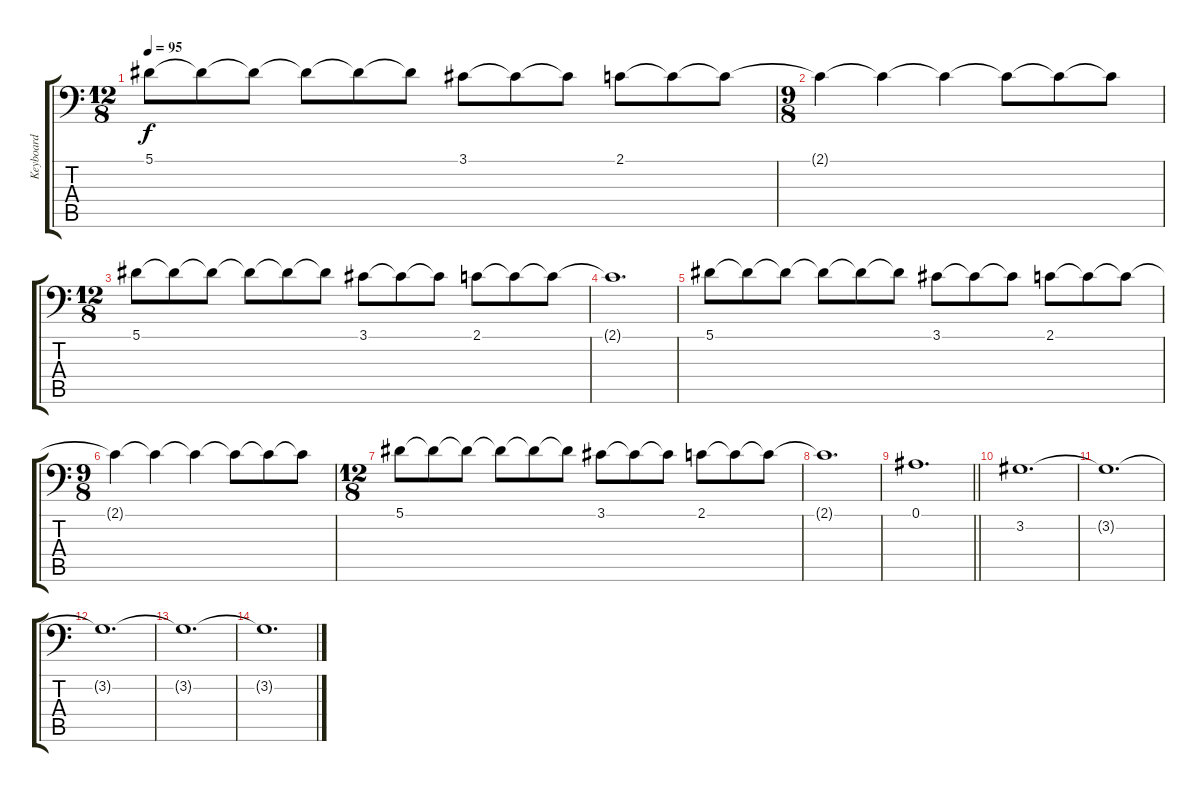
\track ("Keyboard" "Keyboard") {instrument pad2warm}
\staff {score tabs}
\tuning (Bb3 F3 Db3 Ab2 Eb2 Ab1) {hide}
\ts (12 8)
\tempo 95
\clef f4
\ks c
5.1.8{dy f} 5.1{t}.8 5.1{t}.8 5.1{t}.8 5.1{t}.8 5.1{t}.8 3.1.8 3.1{t}.8 3.1{t}.8 2.1.8 2.1{t}.8 2.1{t}.8 |
\ts (9 8)
2.1{t}.4 2.1{t}.4 2.1{t}.4 2.1{t}.8 2.1{t}.8 2.1{t}.8 |
\ts (12 8)
5.1.8 5.1{t}.8 5.1{t}.8 5.1{t}.8 5.1{t}.8 5.1{t}.8 3.1.8 3.1{t}.8 3.1{t}.8 2.1.8 2.1{t}.8 2.1{t}.8 |
2.1{t}.1{d} |
5.1.8 5.1{t}.8 5.1{t}.8 5.1{t}.8 5.1{t}.8 5.1{t}.8 3.1.8 3.1{t}.8 3.1{t}.8 2.1.8 2.1{t}.8 2.1{t}.8 |
\ts (9 8)
2.1{t}.4 2.1{t}.4 2.1{t}.4 2.1{t}.8 2.1{t}.8 2.1{t}.8 |
\ts (12 8)
5.1.8 5.1{t}.8 5.1{t}.8 5.1{t}.8 5.1{t}.8 5.1{t}.8 3.1.8 3.1{t}.8 3.1{t}.8 2.1.8 2.1{t}.8 2.1{t}.8 |
2.1{t}.1{d} |
\barLineRight lightlight
0.1.1{d} |
\section ("" "")
3.2.1{d volume 12} |
3.2{t}.1{d} |
3.2{t}.1{d volume 4} |
3.2{t}.1{d} |
3.2{t}.1{d volume 0}
